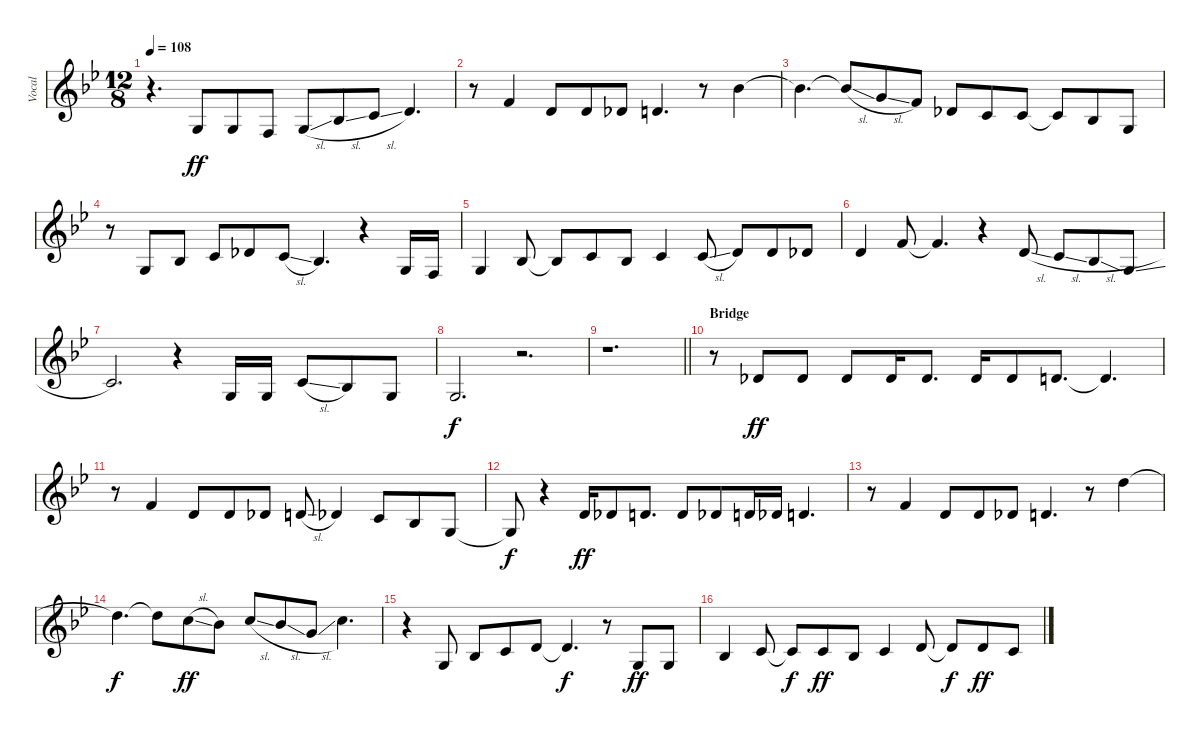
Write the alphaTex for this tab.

\track ("Vocal" "Vocal") {instrument tenorsax}
\staff {score}
\tuning (E4 B3 G3 D3 A2 E2) {hide}
\ts (12 8)
\tempo 108
\clef g2
\ks gminor
r.4{d dy ff} 0.3.8 0.3.8 3.4.8 0.3{sl}.8 3.3{sl}.8 5.3{sl}.8 7.3.4{d} |
r.8 1.1.4 3.2.8 3.2.8 2.2.8 3.2.4{d} r.8 6.1.4 |
6.1{t}.4{d} 6.1{sl t}.8 3.1{sl}.8 1.1.8 2.2.8 1.2.8 1.2.8 1.2{t}.8 3.3.8 0.3.8 |
r.8 0.3.8 3.3.8 5.3.8 6.3.8 5.3{sl}.8 3.3.4{d} r.4 0.3.16 3.4.16 |
0.3.4 3.3.8 3.3{t}.8 1.2.8 3.3.8 1.2.4 1.2{sl}.8 3.2.8 3.2.8 2.2.8 |
3.2.4 1.1.8 1.1{t}.4{d} r.4 7.3{sl}.8 5.3{sl}.8 3.3{sl}.8 0.3{sl}.8 |
5.3.2{d} r.4 0.3.16 0.3.16 5.3{sl}.8 3.3.8 0.3.8 |
0.3.2{d dy f} r.2{d} |
\barLineRight lightlight
r.1{d} |
\section ("" "Bridge")
r.8 2.2.8{dy ff} 2.2.8 2.2.8 2.2.16 2.2.8{d} 2.2.16 2.2.8 3.2.8{d} 3.2{t}.4{d} |
r.8 1.1.4 3.2.8 3.2.8 2.2.8 3.2{sl}.8 2.2.4 1.2.8 3.3.8 0.3.8 |
0.3{t}.8{dy f} r.4 3.2.16{dy ff} 2.2.8 3.2.8{d} 3.2.8 2.2.8 3.2.16 2.2.16 3.2.4{d} |
r.8 1.1.4 3.2.8 3.2.8 2.2.8 3.2.4{d} r.8 10.1.4 |
10.1{t}.4{d dy f} 10.1{t}.8 8.1{sl}.8{dy ff} 6.1.8 8.1{sl}.8 6.1{sl}.8 3.1{sl}.8 8.1.4{d} |
r.4 0.3.8 3.3.8 1.2.8 3.2.8 3.2{t}.4{d dy f} r.8 0.3.8{dy ff} 0.3.8 |
3.3.4 1.2.8 1.2{t}.8{dy f} 1.2.8{dy ff} 3.3.8 1.2.4 3.2.8 3.2{t}.8{dy f} 3.2.8{dy ff} 1.2.8
